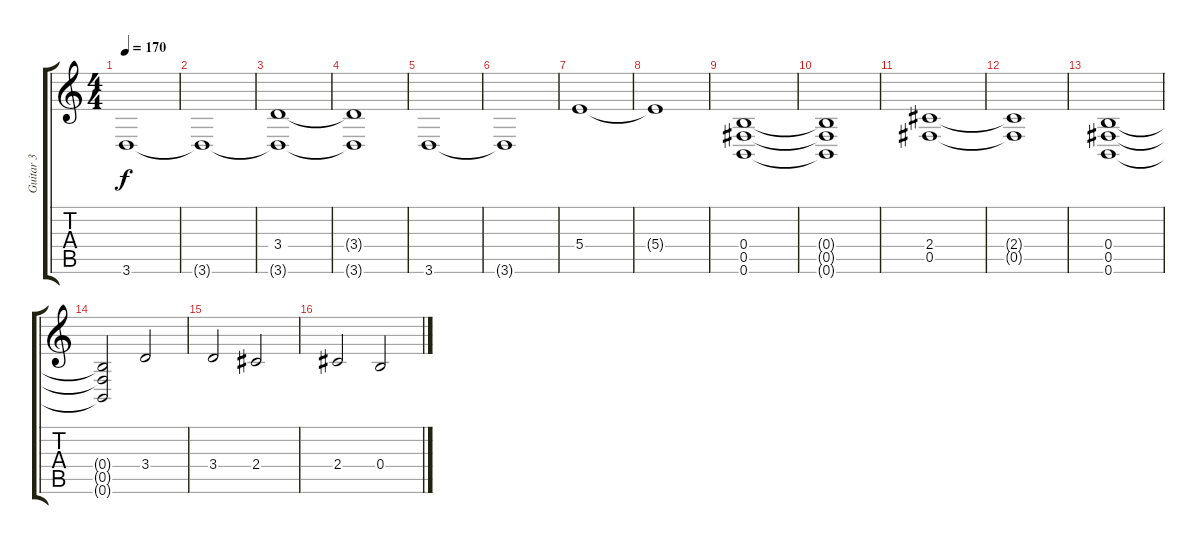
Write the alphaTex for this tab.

\track ("Guitar 3" "Guitar 3") {instrument overdrivenguitar}
\staff {score tabs}
\tuning (Db4 Ab3 E3 B2 Gb2 B1) {hide}
\ts (4 4)
\section ("" "")
\tempo 170
\clef g2
\ks c
3.6.1{dy f} |
3.6{t}.1 |
(3.4 3.6{t}).1 |
(3.4{t} 3.6{t}).1 |
3.6.1 |
3.6{t}.1 |
5.4.1 |
5.4{t}.1 |
(0.4 0.5 0.6).1 |
(0.4{t} 0.5{t} 0.6{t}).1 |
(2.4 0.5).1 |
(2.4{t} 0.5{t}).1 |
(0.4 0.5 0.6).1 |
(0.4{t} 0.5{t} 0.6{t}).2 3.4.2 |
3.4.2 2.4.2 |
2.4.2 0.4.2
